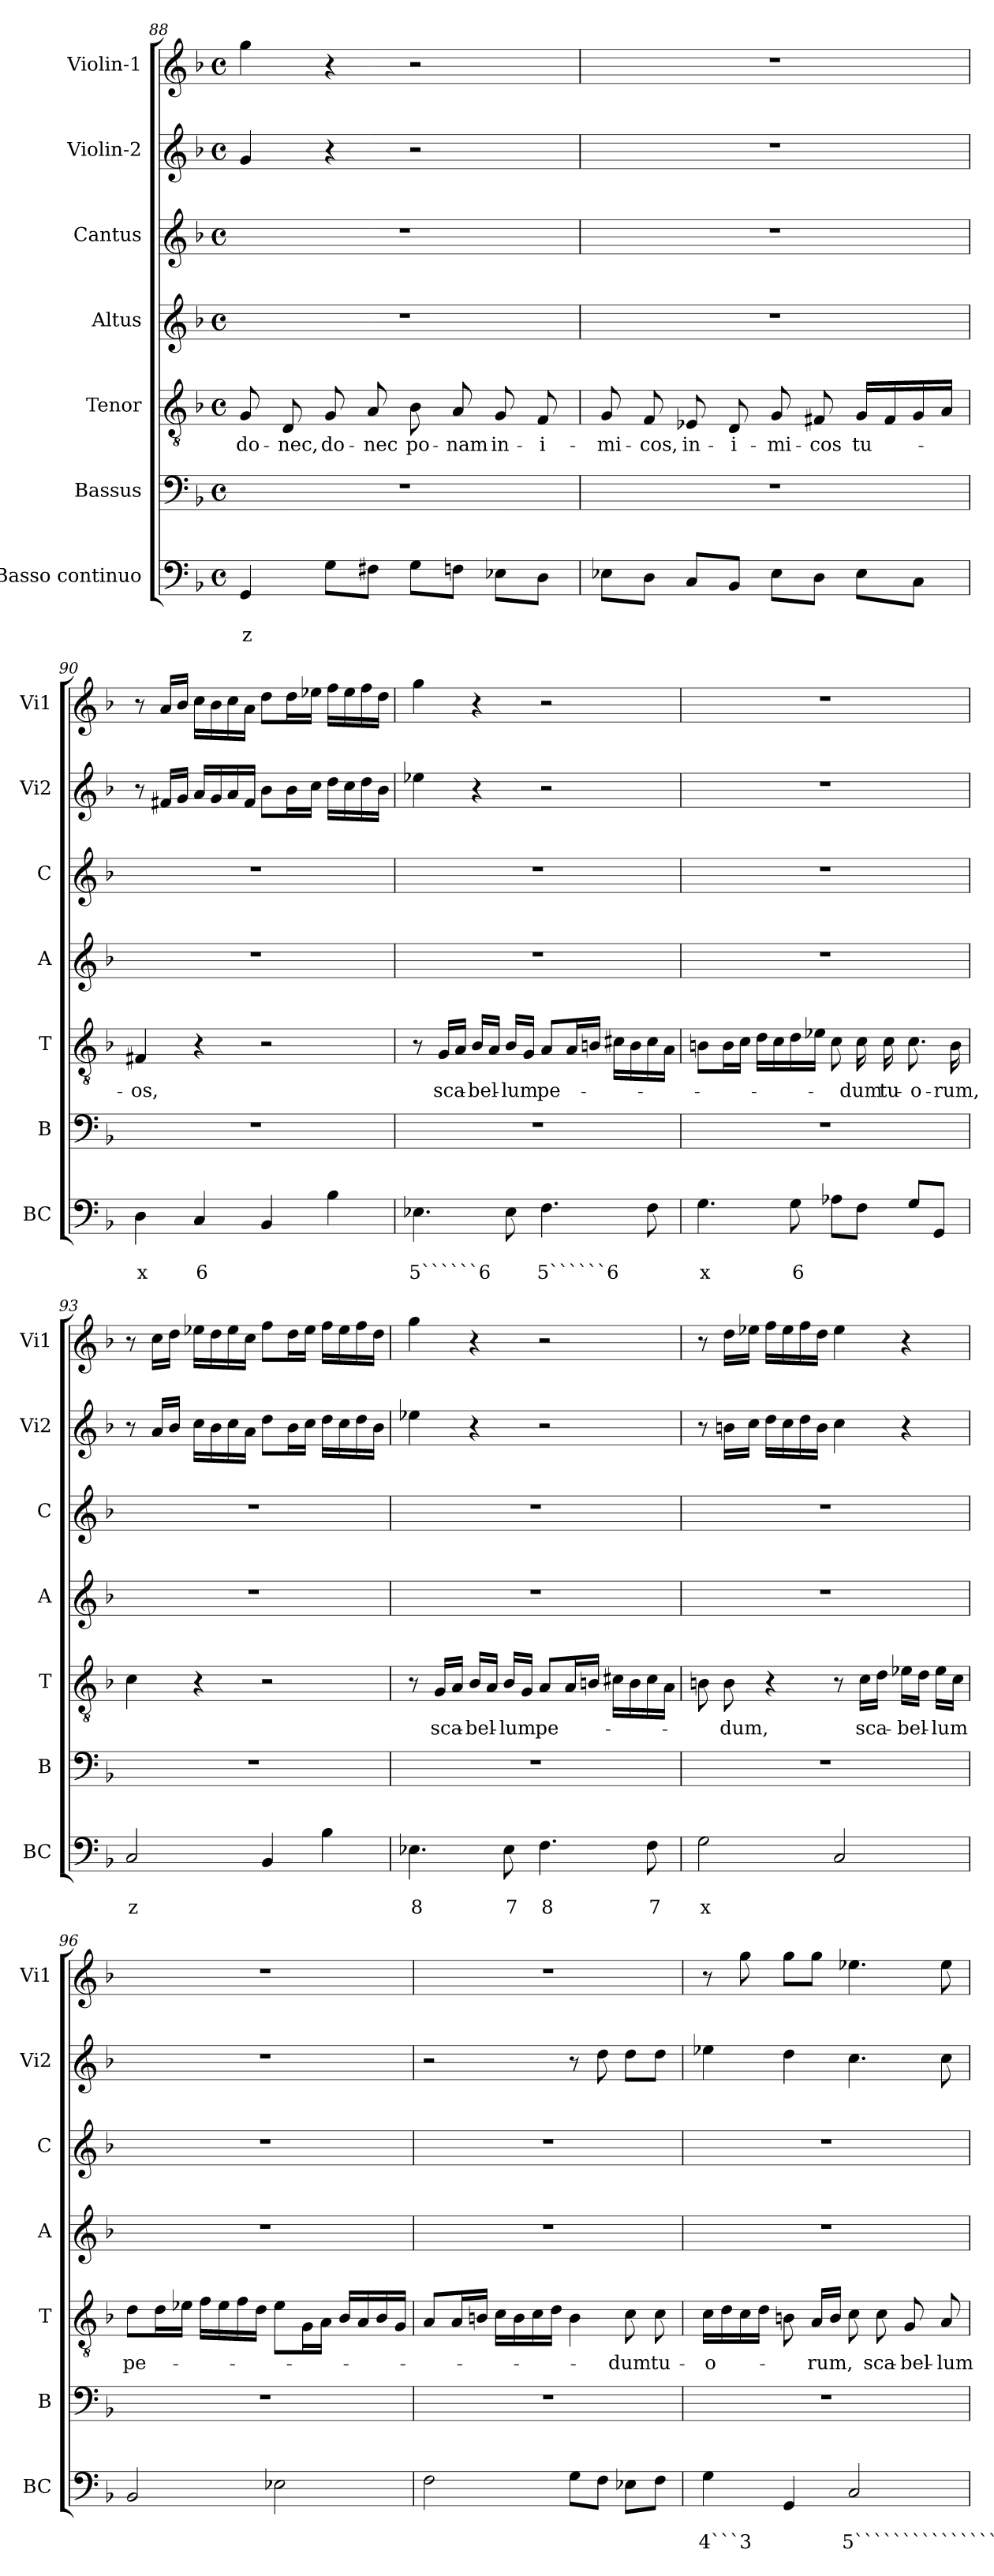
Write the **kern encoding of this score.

**kern	**text	**text	**kern	**kern	**text	**kern	**kern	**kern	**kern
*part7	*part7	*part7	*part6	*part5	*part5	*part4	*part3	*part2	*part1
*staff7	*staff7	*staff7	*staff6	*staff5	*staff5	*staff4	*staff3	*staff2	*staff1
*I"Basso continuo	*	*	*I"Bassus	*I"Tenor	*	*I"Altus	*I"Cantus	*I"Violin-2	*I"Violin-1
*I'BC	*	*	*I'B	*I'T	*	*I'A	*I'C	*I'Vi2	*I'Vi1
*clefF4	*	*	*clefF4	*clefGv2	*	*clefG2	*clefG2	*clefG2	*clefG2
*k[b-]	*	*	*k[b-]	*k[b-]	*	*k[b-]	*k[b-]	*k[b-]	*k[b-]
*F:	*	*	*F:	*F:	*	*F:	*F:	*F:	*F:
*M4/4	*	*	*M4/4	*M4/4	*	*M4/4	*M4/4	*M4/4	*M4/4
*met(c)	*	*	*met(c)	*met(c)	*	*met(c)	*met(c)	*met(c)	*met(c)
=88	=88	=88	=88	=88	=88	=88	=88	=88	=88
!	!	!LO:LY:b	!	!	!LO:LY:b	!	!	!	!
4GG/	.	z	1r	8G/	do-	1r	1r	4g/	4gg\
!	!	!	!	!	!LO:LY:b	!	!	!	!
.	.	.	.	8D/	-nec,	.	.	.	.
!	!	!	!	!	!LO:LY:b	!	!	!	!
8G\L	.	.	.	8G/	do-	.	.	4r	4r
!	!	!	!	!	!LO:LY:b	!	!	!	!
8F#X\J	.	.	.	8A/	-nec	.	.	.	.
!	!	!	!	!	!LO:LY:b	!	!	!	!
8G\L	.	.	.	8B-\	po-	.	.	2r	2r
!	!	!	!	!	!LO:LY:b	!	!	!	!
8Fn\J	.	.	.	8A/	-nam	.	.	.	.
!	!	!	!	!	!LO:LY:b	!	!	!	!
8E-X\L	.	.	.	8G/	in-	.	.	.	.
!	!	!	!	!	!LO:LY:b	!	!	!	!
8D\J	.	.	.	8F/	-i-	.	.	.	.
!!LO:LB:g=z
=89	=89	=89	=89	=89	=89	=89	=89	=89	=89
!	!	!	!	!	!LO:LY:b	!	!	!	!
8E-X\L	.	.	1r	8G/	-mi-	1r	1r	1r	1r
!	!	!	!	!	!LO:LY:b	!	!	!	!
8D\J	.	.	.	8F/	-cos,	.	.	.	.
!	!	!	!	!	!LO:LY:b	!	!	!	!
8C/L	.	.	.	8E-X/	in-	.	.	.	.
!	!	!	!	!	!LO:LY:b	!	!	!	!
8BB-/J	.	.	.	8D/	-i-	.	.	.	.
!	!	!	!	!	!LO:LY:b	!	!	!	!
8E-\L	.	.	.	8G/	-mi-	.	.	.	.
!	!	!	!	!	!LO:LY:b	!	!	!	!
8D\J	.	.	.	8F#X/	-cos	.	.	.	.
!	!	!	!	!	!LO:LY:b	!	!	!	!
8E-\L	.	.	.	16G/LL	tu-	.	.	.	.
.	.	.	.	16F#/	.	.	.	.	.
8C\J	.	.	.	16G/	.	.	.	.	.
.	.	.	.	16A/JJ	.	.	.	.	.
=90	=90	=90	=90	=90	=90	=90	=90	=90	=90
!	!	!LO:LY:b	!	!	!LO:LY:b	!	!	!	!
4D\	.	x	1r	4F#X/	-os,	1r	1r	8r	8r
.	.	.	.	.	.	.	.	16f#X/LL	16a/LL
.	.	.	.	.	.	.	.	16g/JJ	16b-/JJ
!	!	!LO:LY:b	!	!	!	!	!	!	!
4C/	.	6	.	4r	.	.	.	16a/LL	16cc\LL
.	.	.	.	.	.	.	.	16g/	16b-\
.	.	.	.	.	.	.	.	16a/	16cc\
.	.	.	.	.	.	.	.	16f#/JJ	16a\JJ
4BB-/	.	.	.	2r	.	.	.	8b-\L	8dd\L
.	.	.	.	.	.	.	.	16b-\L	16dd\L
.	.	.	.	.	.	.	.	16cc\JJ	16ee-X\JJ
4B-\	.	.	.	.	.	.	.	16dd\LL	16ff\LL
.	.	.	.	.	.	.	.	16cc\	16ee-\
.	.	.	.	.	.	.	.	16dd\	16ff\
.	.	.	.	.	.	.	.	16b-\JJ	16dd\JJ
=91	=91	=91	=91	=91	=91	=91	=91	=91	=91
!	!	!LO:LY:b	!	!	!	!	!	!	!
4.E-X\	.	5``````6	1r	8r	.	1r	1r	4ee-X\	4gg\
!	!	!	!	!	!LO:LY:b	!	!	!	!
.	.	.	.	16G/LL	sca-	.	.	.	.
.	.	.	.	16A/JJ	.	.	.	.	.
!	!	!	!	!	!LO:LY:b	!	!	!	!
.	.	.	.	16B-/LL	-bel-	.	.	4r	4r
.	.	.	.	16A/JJ	.	.	.	.	.
!	!	!	!	!	!LO:LY:b	!	!	!	!
8E-\	.	.	.	16B-/LL	-lum	.	.	.	.
.	.	.	.	16G/JJ	.	.	.	.	.
!	!	!LO:LY:b	!	!	!LO:LY:b	!	!	!	!
4.F\	.	5``````6	.	8A/L	pe-	.	.	2r	2r
.	.	.	.	16A/L	.	.	.	.	.
.	.	.	.	16Bn/JJ	.	.	.	.	.
.	.	.	.	16c#X\LL	.	.	.	.	.
.	.	.	.	16B\	.	.	.	.	.
8F\	.	.	.	16c#\	.	.	.	.	.
.	.	.	.	16A\JJ	.	.	.	.	.
!!LO:PB:g=z
=92	=92	=92	=92	=92	=92	=92	=92	=92	=92
!	!	!LO:LY:b	!	!	!	!	!	!	!
4.G\	.	x	1r	8Bn\L	.	1r	1r	1r	1r
.	.	.	.	16B\L	.	.	.	.	.
.	.	.	.	16c\JJ	.	.	.	.	.
.	.	.	.	16d\LL	.	.	.	.	.
.	.	.	.	16c\	.	.	.	.	.
!	!	!LO:LY:b	!	!	!	!	!	!	!
8G\	.	6	.	16d\	.	.	.	.	.
.	.	.	.	16e-X\JJ	.	.	.	.	.
8A-X\L	.	.	.	8c\	.	.	.	.	.
!	!	!	!	!	!LO:LY:b	!	!	!	!
8F\J	.	.	.	16c\	-dum	.	.	.	.
!	!	!	!	!	!LO:LY:b	!	!	!	!
.	.	.	.	16c\	tu-	.	.	.	.
!	!	!	!	!	!LO:LY:b	!	!	!	!
8G/L	.	.	.	8.c\	-o-	.	.	.	.
8GG/J	.	.	.	.	.	.	.	.	.
!	!	!	!	!	!LO:LY:b	!	!	!	!
.	.	.	.	16B\	-rum,	.	.	.	.
=93	=93	=93	=93	=93	=93	=93	=93	=93	=93
!	!	!LO:LY:b	!	!	!	!	!	!	!
2C/	.	z	1r	4c\	.	1r	1r	8r	8r
.	.	.	.	.	.	.	.	16a/LL	16cc\LL
.	.	.	.	.	.	.	.	16b-/JJ	16dd\JJ
.	.	.	.	4r	.	.	.	16cc\LL	16ee-X\LL
.	.	.	.	.	.	.	.	16b-\	16dd\
.	.	.	.	.	.	.	.	16cc\	16ee-\
.	.	.	.	.	.	.	.	16a\JJ	16cc\JJ
4BB-/	.	.	.	2r	.	.	.	8dd\L	8ff\L
.	.	.	.	.	.	.	.	16b-\L	16dd\L
.	.	.	.	.	.	.	.	16cc\JJ	16ee-\JJ
4B-\	.	.	.	.	.	.	.	16dd\LL	16ff\LL
.	.	.	.	.	.	.	.	16cc\	16ee-\
.	.	.	.	.	.	.	.	16dd\	16ff\
.	.	.	.	.	.	.	.	16b-\JJ	16dd\JJ
=94	=94	=94	=94	=94	=94	=94	=94	=94	=94
!	!	!LO:LY:b	!	!	!	!	!	!	!
4.E-X\	.	8	1r	8r	.	1r	1r	4ee-X\	4gg\
!	!	!	!	!	!LO:LY:b	!	!	!	!
.	.	.	.	16G/LL	sca-	.	.	.	.
.	.	.	.	16A/JJ	.	.	.	.	.
!	!	!	!	!	!LO:LY:b	!	!	!	!
.	.	.	.	16B-/LL	-bel-	.	.	4r	4r
.	.	.	.	16A/JJ	.	.	.	.	.
!	!	!LO:LY:b	!	!	!LO:LY:b	!	!	!	!
8E-\	.	7	.	16B-/LL	-lum	.	.	.	.
.	.	.	.	16G/JJ	.	.	.	.	.
!	!	!LO:LY:b	!	!	!LO:LY:b	!	!	!	!
4.F\	.	8	.	8A/L	pe-	.	.	2r	2r
.	.	.	.	16A/L	.	.	.	.	.
.	.	.	.	16Bn/JJ	.	.	.	.	.
.	.	.	.	16c#X\LL	.	.	.	.	.
.	.	.	.	16B\	.	.	.	.	.
!	!	!LO:LY:b	!	!	!	!	!	!	!
8F\	.	7	.	16c#\	.	.	.	.	.
.	.	.	.	16A\JJ	.	.	.	.	.
!!LO:LB:g=z
=95	=95	=95	=95	=95	=95	=95	=95	=95	=95
!	!	!LO:LY:b	!	!	!	!	!	!	!
2G\	.	x	1r	8Bn\	.	1r	1r	8r	8r
!	!	!	!	!	!LO:LY:b	!	!	!	!
.	.	.	.	8B\	-dum,	.	.	16bn\LL	16dd\LL
.	.	.	.	.	.	.	.	16cc\JJ	16ee-X\JJ
.	.	.	.	4r	.	.	.	16dd\LL	16ff\LL
.	.	.	.	.	.	.	.	16cc\	16ee-\
.	.	.	.	.	.	.	.	16dd\	16ff\
.	.	.	.	.	.	.	.	16b\JJ	16dd\JJ
2C/	.	.	.	8r	.	.	.	4cc\	4ee-\
!	!	!	!	!	!LO:LY:b	!	!	!	!
.	.	.	.	16c\LL	sca-	.	.	.	.
.	.	.	.	16d\JJ	.	.	.	.	.
!	!	!	!	!	!LO:LY:b	!	!	!	!
.	.	.	.	16e-X\LL	-bel-	.	.	4r	4r
.	.	.	.	16d\JJ	.	.	.	.	.
!	!	!	!	!	!LO:LY:b	!	!	!	!
.	.	.	.	16e-\LL	-lum	.	.	.	.
.	.	.	.	16c\JJ	.	.	.	.	.
=96	=96	=96	=96	=96	=96	=96	=96	=96	=96
!	!	!	!	!	!LO:LY:b	!	!	!	!
2BB-/	.	.	1r	8d\L	pe-	1r	1r	1r	1r
.	.	.	.	16d\L	.	.	.	.	.
.	.	.	.	16e-X\JJ	.	.	.	.	.
.	.	.	.	16f\LL	.	.	.	.	.
.	.	.	.	16e-\	.	.	.	.	.
.	.	.	.	16f\	.	.	.	.	.
.	.	.	.	16d\JJ	.	.	.	.	.
2E-X\	.	.	.	8e-\L	.	.	.	.	.
.	.	.	.	16G\L	.	.	.	.	.
.	.	.	.	16A\JJ	.	.	.	.	.
.	.	.	.	16B-/LL	.	.	.	.	.
.	.	.	.	16A/	.	.	.	.	.
.	.	.	.	16B-/	.	.	.	.	.
.	.	.	.	16G/JJ	.	.	.	.	.
=97	=97	=97	=97	=97	=97	=97	=97	=97	=97
2F\	.	.	1r	8A/L	.	1r	1r	2r	1r
.	.	.	.	16A/L	.	.	.	.	.
.	.	.	.	16Bn/JJ	.	.	.	.	.
.	.	.	.	16c\LL	.	.	.	.	.
.	.	.	.	16B\	.	.	.	.	.
.	.	.	.	16c\	.	.	.	.	.
.	.	.	.	16d\JJ	.	.	.	.	.
8G\L	.	.	.	4B\	.	.	.	8r	.
8F\J	.	.	.	.	.	.	.	8dd\	.
!	!	!	!	!	!LO:LY:b	!	!	!	!
8E-X\L	.	.	.	8c\	-dum	.	.	8dd\L	.
!	!	!	!	!	!LO:LY:b	!	!	!	!
8F\J	.	.	.	8c\	tu-	.	.	8dd\J	.
!!LO:PB:g=z
=98	=98	=98	=98	=98	=98	=98	=98	=98	=98
!	!	!LO:LY:b	!	!	!LO:LY:b	!	!	!	!
4G\	.	4```3	1r	16c\LL	-o-	1r	1r	4ee-X\	8r
.	.	.	.	16d\	.	.	.	.	.
.	.	.	.	16c\	.	.	.	.	8gg\
.	.	.	.	16d\JJ	.	.	.	.	.
4GG/	.	.	.	8Bn\	.	.	.	4dd\	8gg\L
!	!	!	!	!	!LO:LY:b	!	!	!	!
.	.	.	.	16A/LL	-rum,	.	.	.	8gg\J
.	.	.	.	16B/JJ	.	.	.	.	.
!	!	!LO:LY:b	!	!	!	!	!	!	!
2C/	.	5```````````````6	.	8c\	.	.	.	4.cc\	4.ee-X\
!	!	!	!	!	!LO:LY:b	!	!	!	!
.	.	.	.	8c\	sca-	.	.	.	.
!	!	!	!	!	!LO:LY:b	!	!	!	!
.	.	.	.	8G/	-bel-	.	.	.	.
!	!	!	!	!	!LO:LY:b	!	!	!	!
.	.	.	.	8A/	-lum	.	.	8cc\	8ee-\
=	=	=	=	=	=	=	=	=	=
*-	*-	*-	*-	*-	*-	*-	*-	*-	*-
